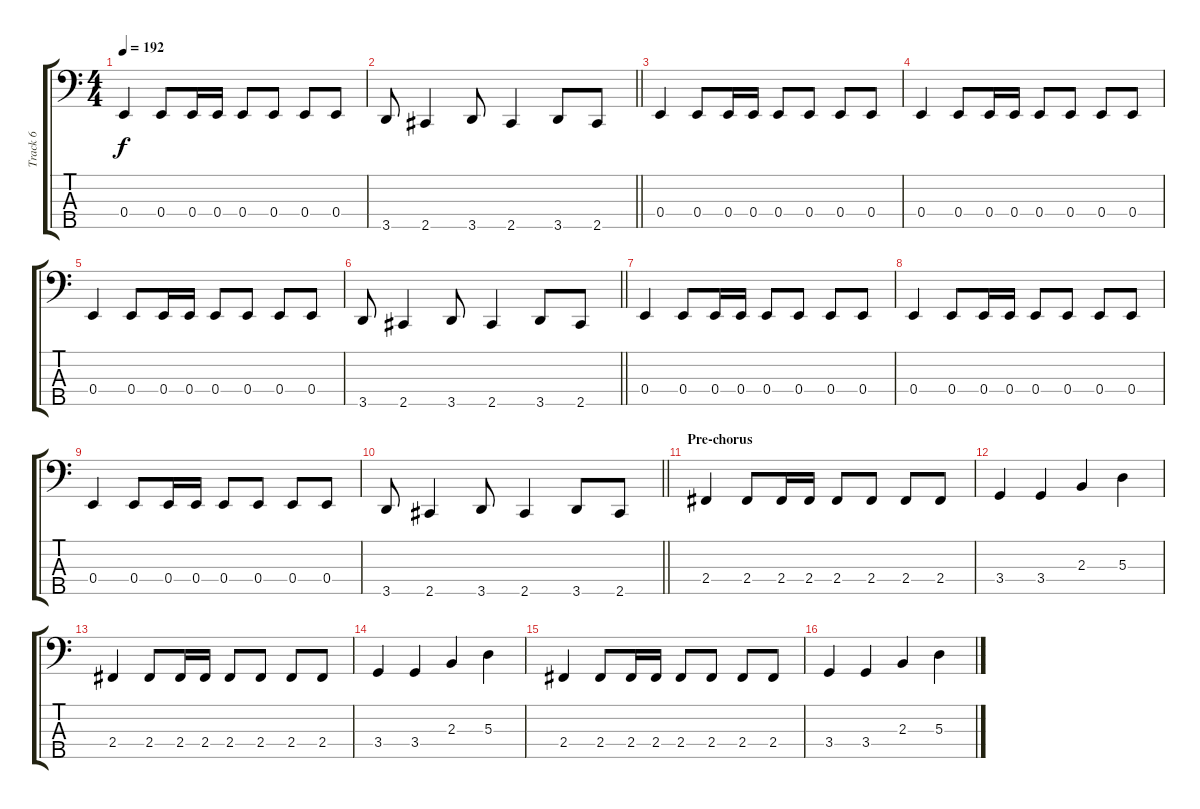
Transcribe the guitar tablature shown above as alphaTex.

\track ("Track 6" "Track 6") {instrument electricbassfinger}
\staff {score tabs}
\tuning (G2 D2 A1 E1 B0) {hide}
\ts (4 4)
\tempo 192
\clef f4
\ks c
0.4.4{dy f} 0.4.8 0.4.16 0.4.16 0.4.8 0.4.8 0.4.8 0.4.8 |
\barLineRight lightlight
3.5.8 2.5.4 3.5.8 2.5.4 3.5.8 2.5.8 |
0.4.4 0.4.8 0.4.16 0.4.16 0.4.8 0.4.8 0.4.8 0.4.8 |
0.4.4 0.4.8 0.4.16 0.4.16 0.4.8 0.4.8 0.4.8 0.4.8 |
0.4.4 0.4.8 0.4.16 0.4.16 0.4.8 0.4.8 0.4.8 0.4.8 |
\barLineRight lightlight
3.5.8 2.5.4 3.5.8 2.5.4 3.5.8 2.5.8 |
0.4.4 0.4.8 0.4.16 0.4.16 0.4.8 0.4.8 0.4.8 0.4.8 |
0.4.4 0.4.8 0.4.16 0.4.16 0.4.8 0.4.8 0.4.8 0.4.8 |
0.4.4 0.4.8 0.4.16 0.4.16 0.4.8 0.4.8 0.4.8 0.4.8 |
\barLineRight lightlight
3.5.8 2.5.4 3.5.8 2.5.4 3.5.8 2.5.8 |
\section ("" "Pre-chorus")
2.4.4 2.4.8 2.4.16 2.4.16 2.4.8 2.4.8 2.4.8 2.4.8 |
3.4.4 3.4.4 2.3.4 5.3.4 |
2.4.4 2.4.8 2.4.16 2.4.16 2.4.8 2.4.8 2.4.8 2.4.8 |
3.4.4 3.4.4 2.3.4 5.3.4 |
2.4.4 2.4.8 2.4.16 2.4.16 2.4.8 2.4.8 2.4.8 2.4.8 |
3.4.4 3.4.4 2.3.4 5.3.4
